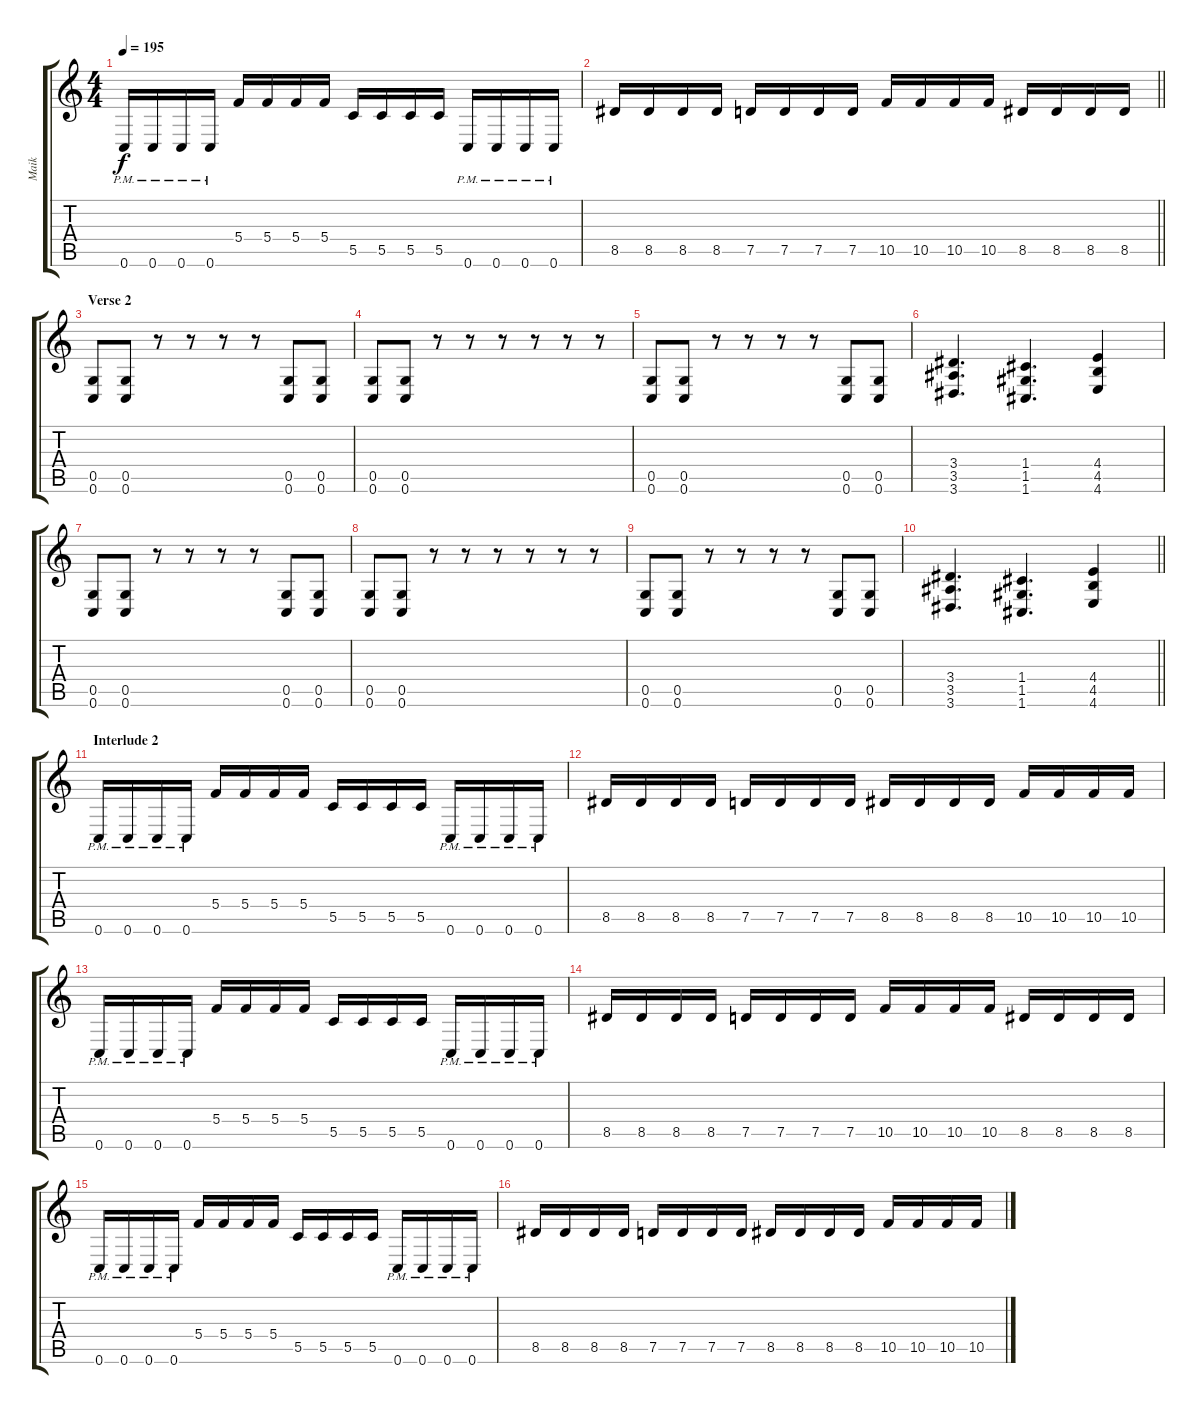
\track ("Maik" "Maik") {instrument distortionguitar}
\staff {score tabs}
\tuning (D4 A3 F3 C3 G2 C2) {hide}
\ts (4 4)
\tempo 195
\clef g2
\ks c
0.6{pm}.16{dy f} 0.6{pm}.16 0.6{pm}.16 0.6{pm}.16 5.4.16 5.4.16 5.4.16 5.4.16 5.5.16 5.5.16 5.5.16 5.5.16 0.6{pm}.16 0.6{pm}.16 0.6{pm}.16 0.6{pm}.16 |
\barLineRight lightlight
8.5.16 8.5.16 8.5.16 8.5.16 7.5.16 7.5.16 7.5.16 7.5.16 10.5.16 10.5.16 10.5.16 10.5.16 8.5.16 8.5.16 8.5.16 8.5.16 |
\section ("" "Verse 2")
(0.5 0.6).8 (0.5 0.6).8 r.8 r.8 r.8 r.8 (0.5 0.6).8 (0.5 0.6).8 |
(0.5 0.6).8 (0.5 0.6).8 r.8 r.8 r.8 r.8 r.8 r.8 |
(0.5 0.6).8 (0.5 0.6).8 r.8 r.8 r.8 r.8 (0.5 0.6).8 (0.5 0.6).8 |
(3.4 3.5 3.6).4{d} (1.4 1.5 1.6).4{d} (4.4 4.5 4.6).4 |
(0.5 0.6).8 (0.5 0.6).8 r.8 r.8 r.8 r.8 (0.5 0.6).8 (0.5 0.6).8 |
(0.5 0.6).8 (0.5 0.6).8 r.8 r.8 r.8 r.8 r.8 r.8 |
(0.5 0.6).8 (0.5 0.6).8 r.8 r.8 r.8 r.8 (0.5 0.6).8 (0.5 0.6).8 |
\barLineRight lightlight
(3.4 3.5 3.6).4{d} (1.4 1.5 1.6).4{d} (4.4 4.5 4.6).4 |
\section ("" "Interlude 2")
0.6{pm}.16 0.6{pm}.16 0.6{pm}.16 0.6{pm}.16 5.4.16 5.4.16 5.4.16 5.4.16 5.5.16 5.5.16 5.5.16 5.5.16 0.6{pm}.16 0.6{pm}.16 0.6{pm}.16 0.6{pm}.16 |
8.5.16 8.5.16 8.5.16 8.5.16 7.5.16 7.5.16 7.5.16 7.5.16 8.5.16 8.5.16 8.5.16 8.5.16 10.5.16 10.5.16 10.5.16 10.5.16 |
0.6{pm}.16 0.6{pm}.16 0.6{pm}.16 0.6{pm}.16 5.4.16 5.4.16 5.4.16 5.4.16 5.5.16 5.5.16 5.5.16 5.5.16 0.6{pm}.16 0.6{pm}.16 0.6{pm}.16 0.6{pm}.16 |
8.5.16 8.5.16 8.5.16 8.5.16 7.5.16 7.5.16 7.5.16 7.5.16 10.5.16 10.5.16 10.5.16 10.5.16 8.5.16 8.5.16 8.5.16 8.5.16 |
0.6{pm}.16 0.6{pm}.16 0.6{pm}.16 0.6{pm}.16 5.4.16 5.4.16 5.4.16 5.4.16 5.5.16 5.5.16 5.5.16 5.5.16 0.6{pm}.16 0.6{pm}.16 0.6{pm}.16 0.6{pm}.16 |
8.5.16 8.5.16 8.5.16 8.5.16 7.5.16 7.5.16 7.5.16 7.5.16 8.5.16 8.5.16 8.5.16 8.5.16 10.5.16 10.5.16 10.5.16 10.5.16
